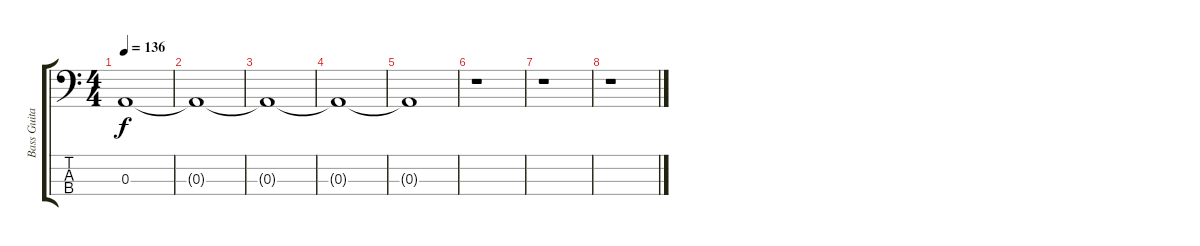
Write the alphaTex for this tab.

\track ("Bass Guitar" "Bass Guita") {instrument electricbassfinger}
\staff {score tabs}
\tuning (G2 D2 A1 E1) {hide}
\ts (4 4)
\tempo 136
\clef f4
\ks c
0.3{t}.1{dy f} |
0.3{t}.1 |
0.3{t}.1 |
0.3{t}.1 |
0.3{t}.1 |
r.1 |
r.1 |
r.1
